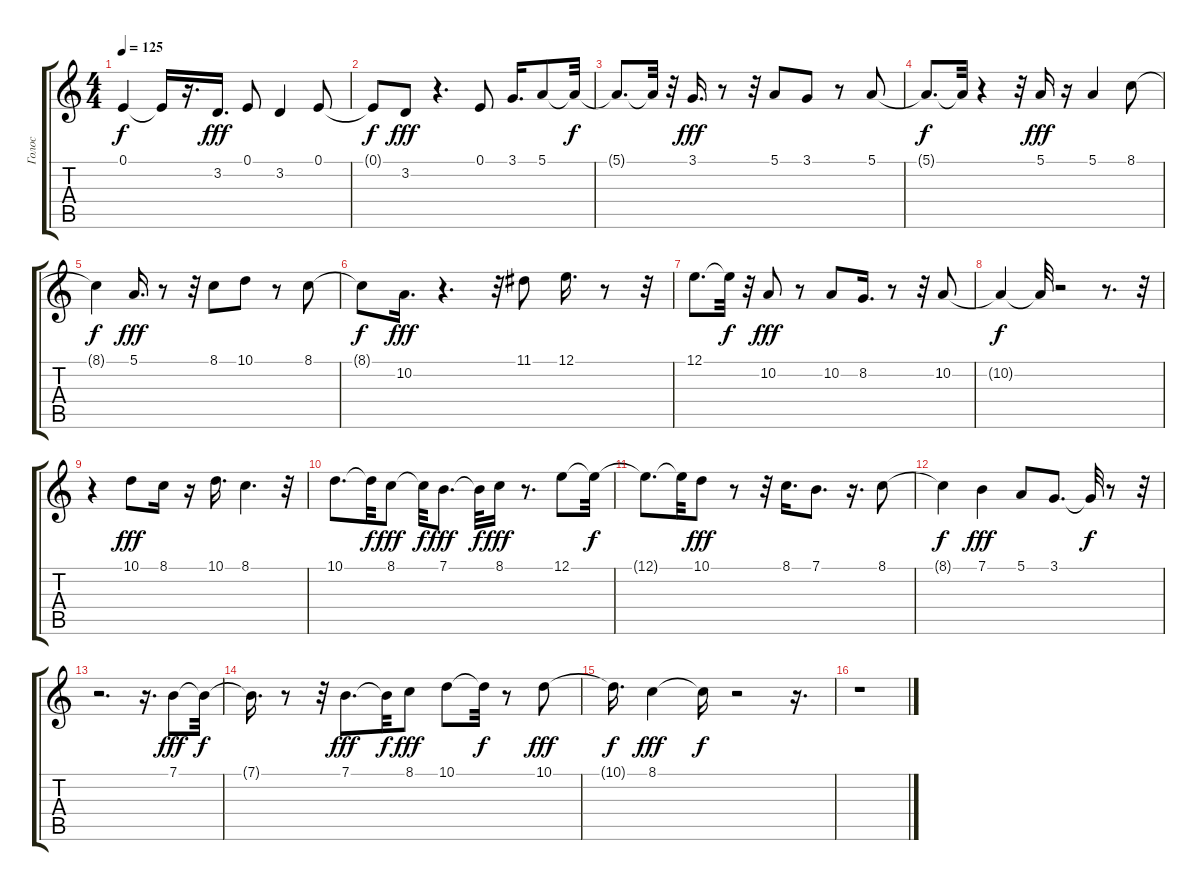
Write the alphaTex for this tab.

\track ("Голос " "Голос ") {instrument ocarina}
\staff {score tabs}
\tuning (E4 B3 G3 D3 A2 E2) {hide}
\ts (4 4)
\tempo 125
\clef g2
\ks c
0.1{t}.4{dy f} 0.1{t}.16 r.16{d} 3.2.16{d dy fff} 0.1.8 3.2.4 0.1.8 |
0.1{t}.8{dy f} 3.2.8{dy fff} r.4{d} 0.1.8 3.1.16{d} 5.1.8 5.1{t}.32{dy f} |
5.1{t}.8{d} 5.1{t}.32 r.32 3.1.16{d dy fff} r.8 r.32 5.1.8 3.1.8 r.8 5.1.8 |
5.1{t}.8{d dy f} 5.1{t}.32 r.4 r.32 5.1.16{dy fff} r.16 5.1.4 8.1.8 |
8.1{t}.4{dy f} 5.1.16{d dy fff} r.8 r.32 8.1.8 10.1.8 r.8 8.1.8 |
8.1{t}.8{dy f} 10.2.16{d dy fff} r.4{d} r.32 11.1.8 12.1.16{d} r.8 r.32 |
12.1.8{d} 12.1{t}.32{dy f} r.32 10.2.8{dy fff} r.8 10.2.8 8.2.16{d} r.8 r.32 10.2.8 |
10.2{t}.4{dy f} 10.2{t}.32 r.2 r.8{d} r.32 |
r.4 10.1.8{dy fff} 8.1.16 r.16 10.1.16{d} 8.1.4{d} r.32 |
10.1.8{d} 10.1{t}.32{dy f} 8.1.8{dy fff} 8.1{t}.32{dy f} 7.1.8{d dy fff} 7.1{t}.32{dy f} 8.1.16{dy fff} r.8{d} 12.1.8 12.1{t}.32{dy f} |
12.1{t}.8{d} 12.1{t}.32 10.1.8{dy fff} r.8 r.32 8.1.16{d} 7.1.8{d} r.16{d} 8.1.8 |
8.1{t}.4{dy f} 7.1.4{dy fff} 5.1.8 3.1.8{d} 3.1{t}.32{dy f} r.8 r.32 |
r.2{d} r.16{d} 7.1.8{dy fff} 7.1{t}.32{dy f} |
7.1{t}.16{d} r.8 r.32 7.1.8{d dy fff} 7.1{t}.32{dy f} 8.1.8{dy fff} 10.1.8 10.1{t}.32{dy f} r.8 10.1.8{dy fff} |
10.1{t}.16{d dy f} 8.1.4{dy fff} 8.1{t}.16{dy f} r.2 r.16{d} |
r.1
